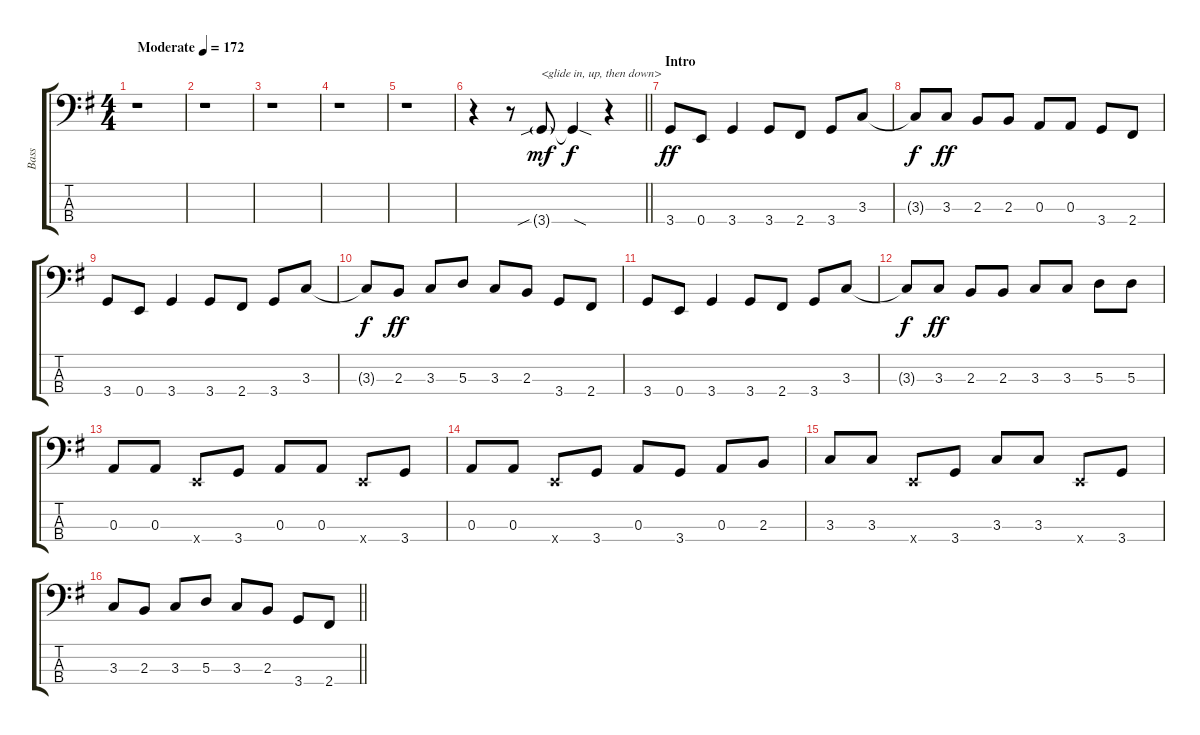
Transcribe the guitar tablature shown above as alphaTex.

\track ("Bass" "Bass") {instrument electricbasspick}
\staff {score tabs}
\tuning (G2 D2 A1 E1) {hide}
\ts (4 4)
\tempo (172 "Moderate")
\clef f4
\ks g
r.1{dy mf instrument electricbasspick} |
r.1 |
r.1 |
r.1 |
r.1 |
\barLineRight lightlight
r.4 r.8 3.4{sib g}.8{txt "<glide in, up, then down>"} 3.4{sod t}.4{dy f} r.4 |
\section ("" "Intro")
3.4.8{dy ff} 0.4.8 3.4.4 3.4.8 2.4.8 3.4.8 3.3.8 |
3.3{t}.8{dy f} 3.3.8{dy ff} 2.3.8 2.3.8 0.3.8 0.3.8 3.4.8 2.4.8 |
3.4.8 0.4.8 3.4.4 3.4.8 2.4.8 3.4.8 3.3.8 |
3.3{t}.8{dy f} 2.3.8{dy ff} 3.3.8 5.3.8 3.3.8 2.3.8 3.4.8 2.4.8 |
3.4.8 0.4.8 3.4.4 3.4.8 2.4.8 3.4.8 3.3.8 |
3.3{t}.8{dy f} 3.3.8{dy ff} 2.3.8 2.3.8 3.3.8 3.3.8 5.3.8 5.3.8 |
0.3.8 0.3.8 0.4{x}.8 3.4.8 0.3.8 0.3.8 0.4{x}.8 3.4.8 |
0.3.8 0.3.8 0.4{x}.8 3.4.8 0.3.8 3.4.8 0.3.8 2.3.8 |
3.3.8 3.3.8 0.4{x}.8 3.4.8 3.3.8 3.3.8 0.4{x}.8 3.4.8 |
\barLineRight lightlight
3.3.8 2.3.8 3.3.8 5.3.8 3.3.8 2.3.8 3.4.8 2.4.8
